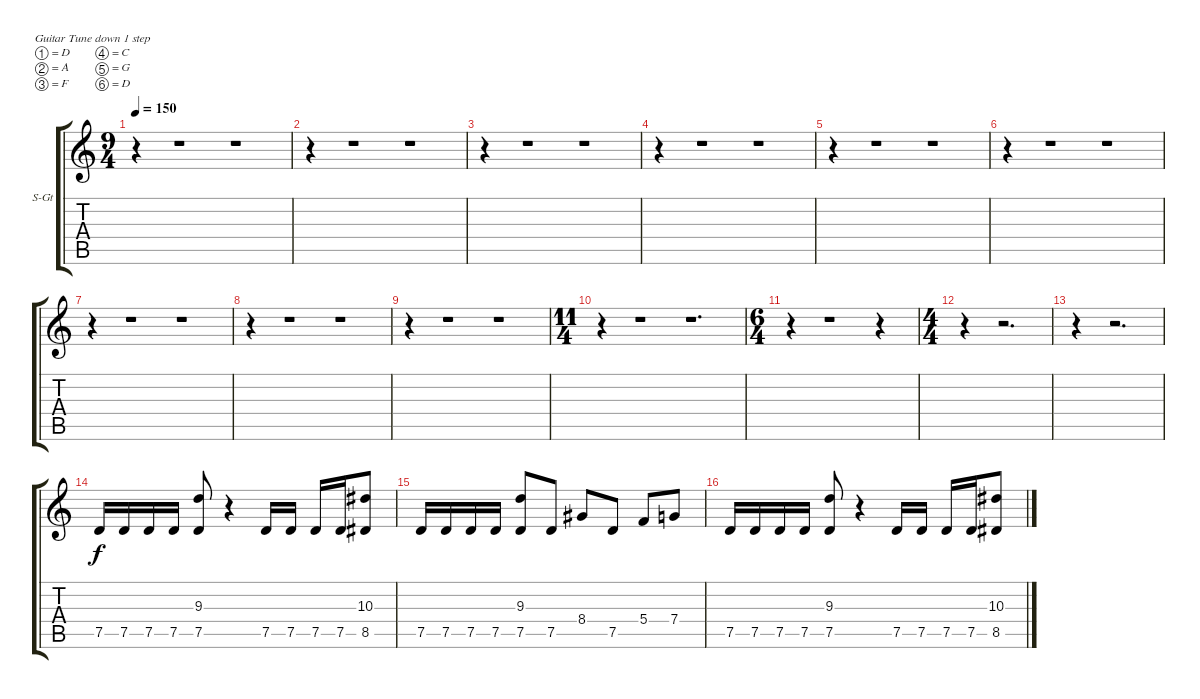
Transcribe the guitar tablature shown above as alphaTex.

\bracketExtendMode groupsimilarinstruments
\firstSystemTrackNameOrientation horizontal
\otherSystemsTrackNameOrientation horizontal
\track ("Гитара 3" "S-Gt") {instrument harpsichord}
\staff {score tabs}
\tuning (D4 A3 F3 C3 G2 D2)
\displaytranspose 12
\ts (9 4)
\beaming (8 6 6 6)
\tempo 150
\clef g2
\ks c
r.4{dy f} r.1 r.1 |
r.4 r.1 r.1 |
r.4 r.1 r.1 |
r.4 r.1 r.1 |
r.4 r.1 r.1 |
r.4 r.1 r.1 |
r.4 r.1 r.1 |
r.4 r.1 r.1 |
r.4 r.1 r.1 |
\ts (11 4)
\beaming (8 6 6 6 4)
r.4 r.1 r.1{d} |
\ts (6 4)
\beaming (8 6 6)
r.4 r.1 r.4 |
\ts (4 4)
\beaming (8 2 2 2 2)
r.4 r.2{d} |
r.4 r.2{d} |
7.5.16 7.5.16 7.5.16 7.5.16 (9.3 7.5).8 r.4 7.5.16 7.5.16 7.5.16 7.5.16 (10.3 8.5).8 |
7.5.16 7.5.16 7.5.16 7.5.16 (9.3 7.5).8 7.5.8 8.4.8 7.5.8 5.4.8 7.4.8 |
7.5.16 7.5.16 7.5.16 7.5.16 (9.3 7.5).8 r.4 7.5.16 7.5.16 7.5.16 7.5.16 (10.3 8.5).8
